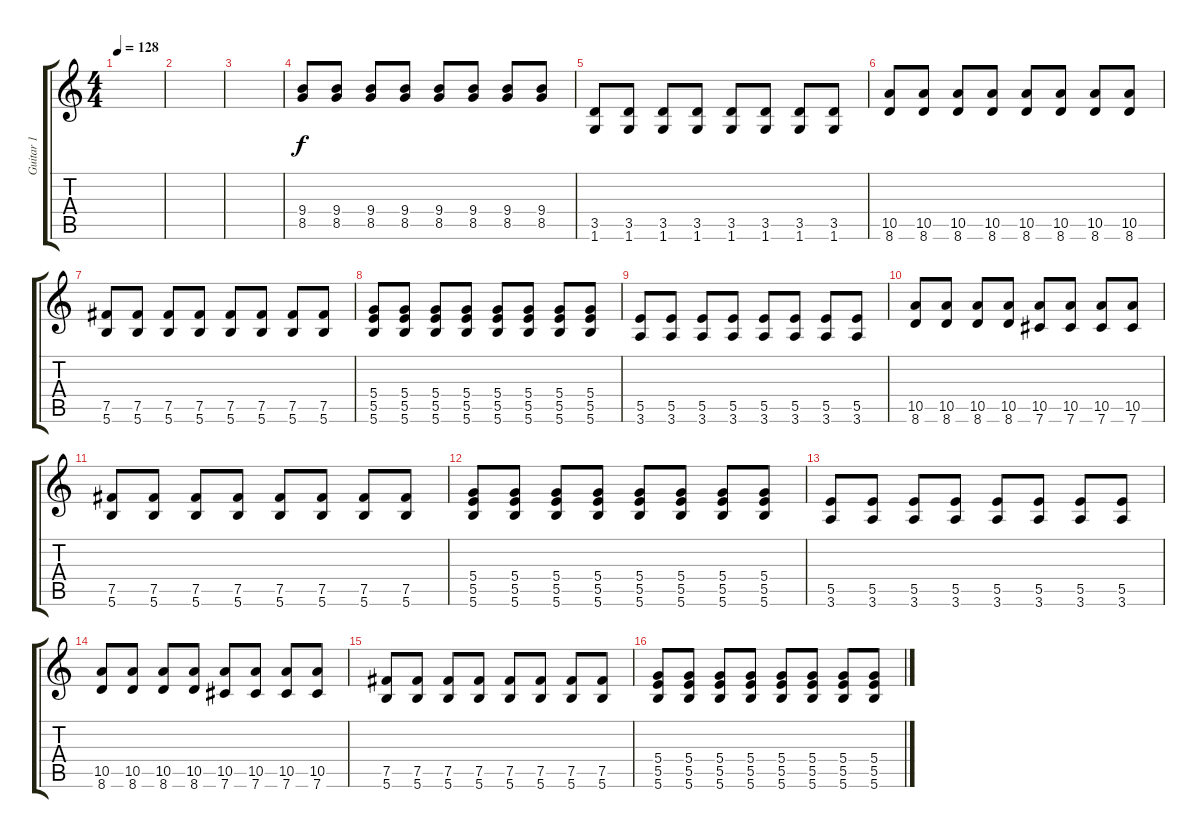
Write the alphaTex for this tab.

\track ("Guitar 1" "Guitar 1") {instrument electricguitarclean}
\staff {score tabs}
\tuning (D4 B3 Gb3 D3 B2 Gb2) {hide}
\ts (4 4)
\tempo 128
\clef g2
\ks c
|
|
|
(9.4 8.5).8 (9.4 8.5).8 (9.4 8.5).8 (9.4 8.5).8 (9.4 8.5).8 (9.4 8.5).8 (9.4 8.5).8 (9.4 8.5).8 |
(3.5 1.6).8 (3.5 1.6).8 (3.5 1.6).8 (3.5 1.6).8 (3.5 1.6).8 (3.5 1.6).8 (3.5 1.6).8 (3.5 1.6).8 |
(10.5 8.6).8 (10.5 8.6).8 (10.5 8.6).8 (10.5 8.6).8 (10.5 8.6).8 (10.5 8.6).8 (10.5 8.6).8 (10.5 8.6).8 |
(7.5 5.6).8 (7.5 5.6).8 (7.5 5.6).8 (7.5 5.6).8 (7.5 5.6).8 (7.5 5.6).8 (7.5 5.6).8 (7.5 5.6).8 |
(5.4 5.5 5.6).8 (5.4 5.5 5.6).8 (5.4 5.5 5.6).8 (5.4 5.5 5.6).8 (5.4 5.5 5.6).8 (5.4 5.5 5.6).8 (5.4 5.5 5.6).8 (5.4 5.5 5.6).8 |
(5.5 3.6).8 (5.5 3.6).8 (5.5 3.6).8 (5.5 3.6).8 (5.5 3.6).8 (5.5 3.6).8 (5.5 3.6).8 (5.5 3.6).8 |
(10.5 8.6).8 (10.5 8.6).8 (10.5 8.6).8 (10.5 8.6).8 (10.5 7.6).8 (10.5 7.6).8 (10.5 7.6).8 (10.5 7.6).8 |
(7.5 5.6).8 (7.5 5.6).8 (7.5 5.6).8 (7.5 5.6).8 (7.5 5.6).8 (7.5 5.6).8 (7.5 5.6).8 (7.5 5.6).8 |
(5.4 5.5 5.6).8 (5.4 5.5 5.6).8 (5.4 5.5 5.6).8 (5.4 5.5 5.6).8 (5.4 5.5 5.6).8 (5.4 5.5 5.6).8 (5.4 5.5 5.6).8 (5.4 5.5 5.6).8 |
(5.5 3.6).8 (5.5 3.6).8 (5.5 3.6).8 (5.5 3.6).8 (5.5 3.6).8 (5.5 3.6).8 (5.5 3.6).8 (5.5 3.6).8 |
(10.5 8.6).8 (10.5 8.6).8 (10.5 8.6).8 (10.5 8.6).8 (10.5 7.6).8 (10.5 7.6).8 (10.5 7.6).8 (10.5 7.6).8 |
(7.5 5.6).8 (7.5 5.6).8 (7.5 5.6).8 (7.5 5.6).8 (7.5 5.6).8 (7.5 5.6).8 (7.5 5.6).8 (7.5 5.6).8 |
(5.4 5.5 5.6).8 (5.4 5.5 5.6).8 (5.4 5.5 5.6).8 (5.4 5.5 5.6).8 (5.4 5.5 5.6).8 (5.4 5.5 5.6).8 (5.4 5.5 5.6).8 (5.4 5.5 5.6).8
